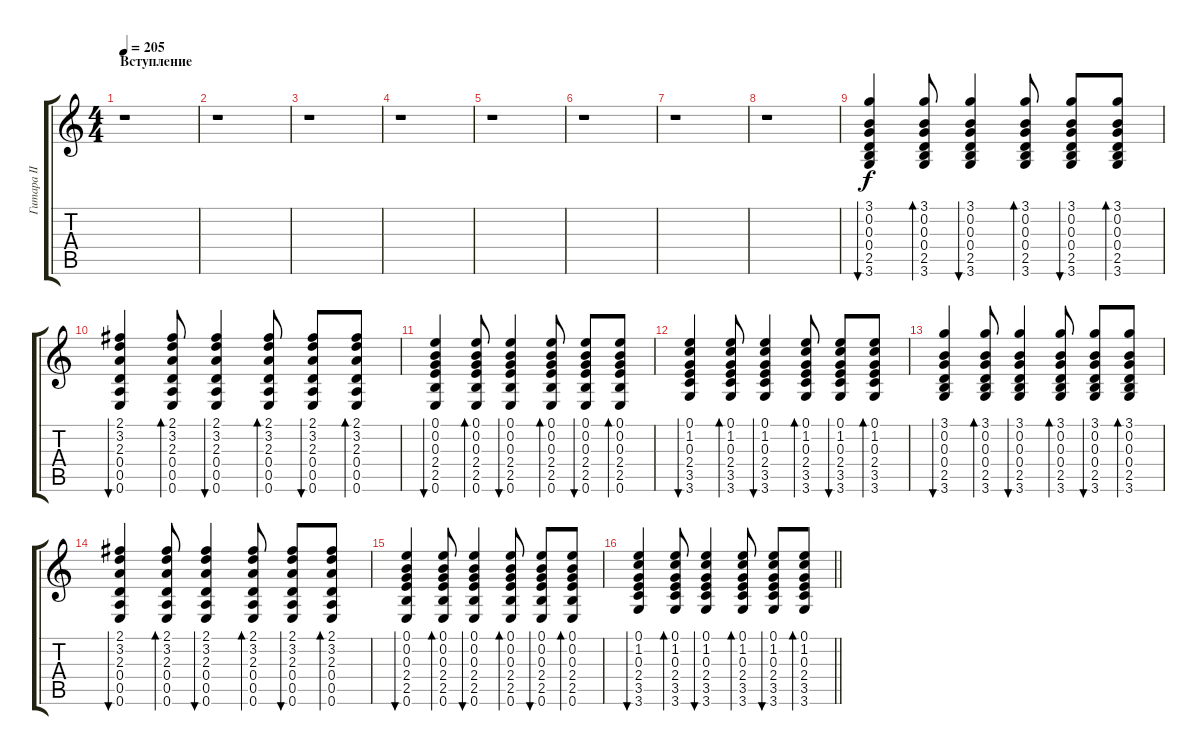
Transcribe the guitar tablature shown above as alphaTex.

\track ("Гитара II" "Гитара II") {instrument electricguitarclean}
\staff {score tabs}
\tuning (E4 B3 G3 D3 A2 E2) {hide}
\ts (4 4)
\section ("" "Вступление")
\tempo 205
\clef g2
\ks c
r.1{dy f instrument electricguitarclean} |
r.1 |
r.1 |
r.1 |
r.1 |
r.1 |
r.1 |
r.1 |
(3.1 0.2 0.3 0.4 2.5 3.6).4{bu 60} (3.1 0.2 0.3 0.4 2.5 3.6).8{bd 60} (3.1 0.2 0.3 0.4 2.5 3.6).4{bu 60} (3.1 0.2 0.3 0.4 2.5 3.6).8{bd 60} (3.1 0.2 0.3 0.4 2.5 3.6).8{bu 60} (3.1 0.2 0.3 0.4 2.5 3.6).8{bd 60} |
(2.1 3.2 2.3 0.4 0.5 0.6).4{bu 60} (2.1 3.2 2.3 0.4 0.5 0.6).8{bd 60} (2.1 3.2 2.3 0.4 0.5 0.6).4{bu 60} (2.1 3.2 2.3 0.4 0.5 0.6).8{bd 60} (2.1 3.2 2.3 0.4 0.5 0.6).8{bu 60} (2.1 3.2 2.3 0.4 0.5 0.6).8{bd 60} |
(0.1 0.2 0.3 2.4 2.5 0.6).4{bu 60} (0.1 0.2 0.3 2.4 2.5 0.6).8{bd 60} (0.1 0.2 0.3 2.4 2.5 0.6).4{bu 60} (0.1 0.2 0.3 2.4 2.5 0.6).8{bd 60} (0.1 0.2 0.3 2.4 2.5 0.6).8{bu 60} (0.1 0.2 0.3 2.4 2.5 0.6).8{bd 60} |
(0.1 1.2 0.3 2.4 3.5 3.6).4{bu 60} (0.1 1.2 0.3 2.4 3.5 3.6).8{bd 60} (0.1 1.2 0.3 2.4 3.5 3.6).4{bu 60} (0.1 1.2 0.3 2.4 3.5 3.6).8{bd 60} (0.1 1.2 0.3 2.4 3.5 3.6).8{bu 60} (0.1 1.2 0.3 2.4 3.5 3.6).8{bd 60} |
(3.1 0.2 0.3 0.4 2.5 3.6).4{bu 60} (3.1 0.2 0.3 0.4 2.5 3.6).8{bd 60} (3.1 0.2 0.3 0.4 2.5 3.6).4{bu 60} (3.1 0.2 0.3 0.4 2.5 3.6).8{bd 60} (3.1 0.2 0.3 0.4 2.5 3.6).8{bu 60} (3.1 0.2 0.3 0.4 2.5 3.6).8{bd 60} |
(2.1 3.2 2.3 0.4 0.5 0.6).4{bu 60} (2.1 3.2 2.3 0.4 0.5 0.6).8{bd 60} (2.1 3.2 2.3 0.4 0.5 0.6).4{bu 60} (2.1 3.2 2.3 0.4 0.5 0.6).8{bd 60} (2.1 3.2 2.3 0.4 0.5 0.6).8{bu 60} (2.1 3.2 2.3 0.4 0.5 0.6).8{bd 60} |
(0.1 0.2 0.3 2.4 2.5 0.6).4{bu 60} (0.1 0.2 0.3 2.4 2.5 0.6).8{bd 60} (0.1 0.2 0.3 2.4 2.5 0.6).4{bu 60} (0.1 0.2 0.3 2.4 2.5 0.6).8{bd 60} (0.1 0.2 0.3 2.4 2.5 0.6).8{bu 60} (0.1 0.2 0.3 2.4 2.5 0.6).8{bd 60} |
\barLineRight lightlight
(0.1 1.2 0.3 2.4 3.5 3.6).4{bu 60} (0.1 1.2 0.3 2.4 3.5 3.6).8{bd 60} (0.1 1.2 0.3 2.4 3.5 3.6).4{bu 60} (0.1 1.2 0.3 2.4 3.5 3.6).8{bd 60} (0.1 1.2 0.3 2.4 3.5 3.6).8{bu 60} (0.1 1.2 0.3 2.4 3.5 3.6).8{bd 60}
